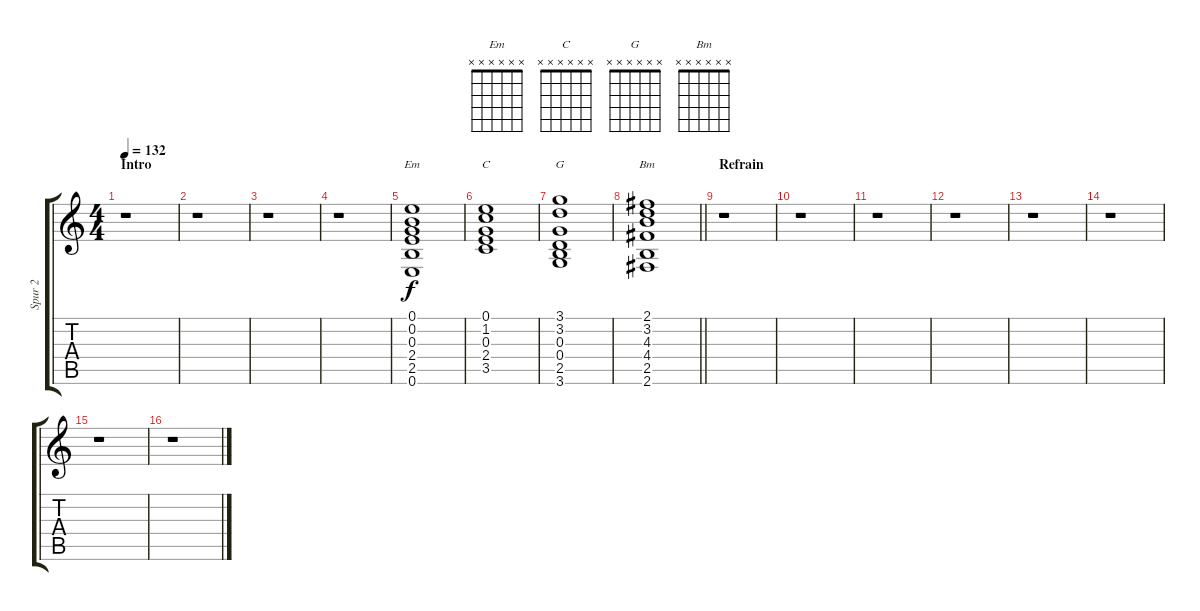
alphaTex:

\track ("Spur 2" "Spur 2") {instrument acousticguitarsteel}
\staff {score tabs}
\tuning (E4 B3 G3 D3 A2 E2) {hide}
\chord ("Em" x x x x x x) {firstfret 0}
\chord ("C" x x x x x x) {firstfret 0}
\chord ("G" x x x x x x) {firstfret 0}
\chord ("Bm" x x x x x x) {firstfret 0}
\ts (4 4)
\section ("" "Intro")
\tempo 132
\clef g2
\ks c
r.1{dy f instrument acousticguitarsteel} |
r.1 |
r.1 |
r.1 |
(0.1 0.2 0.3 2.4 2.5 0.6).1{ch "Em"} |
(0.1 1.2 0.3 2.4 3.5).1{ch "C"} |
(3.1 3.2 0.3 0.4 2.5 3.6).1{ch "G"} |
\barLineRight lightlight
(2.1 3.2 4.3 4.4 2.5 2.6).1{ch "Bm"} |
\section ("" "Refrain")
r.1 |
r.1 |
r.1 |
r.1 |
r.1 |
r.1 |
r.1 |
r.1
